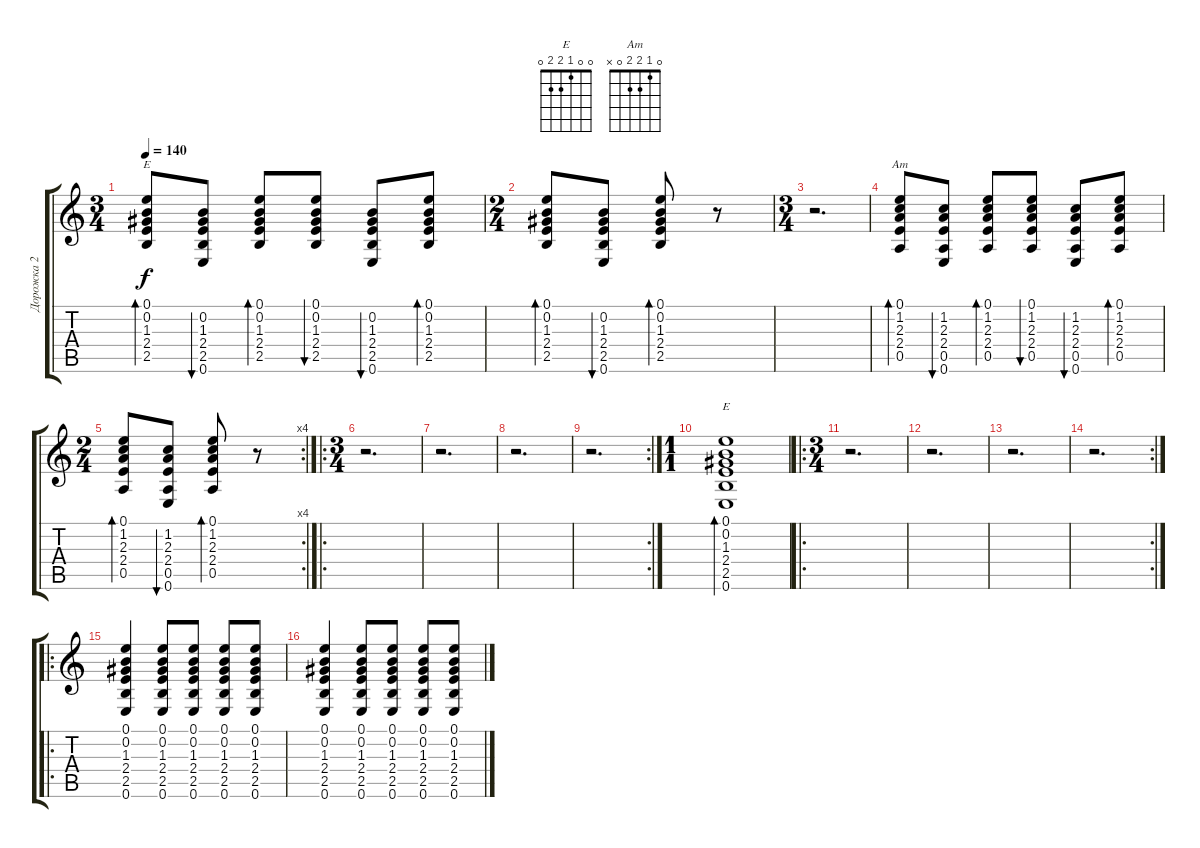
\track ("Дорожка 2" "Дорожка 2") {instrument acousticguitarsteel}
\staff {score tabs}
\tuning (E4 B3 G3 D3 A2 E2) {hide}
\chord ("E" 0 0 1 2 2 x)
\chord ("Am" 0 1 2 2 0 x)
\chord ("E" 0 0 1 2 2 0)
\ts (3 4)
\tempo 140
\clef g2
\ks c
(0.1 0.2 1.3 2.4 2.5).8{bd 30 ch "E" dy f} (0.2 1.3 2.4 2.5 0.6).8{bu 30} (0.1 0.2 1.3 2.4 2.5).8{bd 30} (0.1 0.2 1.3 2.4 2.5).8{bu 30} (0.2 1.3 2.4 2.5 0.6).8{bu 30} (0.1 0.2 1.3 2.4 2.5).8{bd 30} |
\ts (2 4)
(0.1 0.2 1.3 2.4 2.5).8{bd 30} (0.2 1.3 2.4 2.5 0.6).8{bu 30} (0.1 0.2 1.3 2.4 2.5).8{bd 30} r.8 |
\ts (3 4)
r.2{d} |
(0.1 1.2 2.3 2.4 0.5).8{bd 30 ch "Am"} (1.2 2.3 2.4 0.5 0.6).8{bu 30} (0.1 1.2 2.3 2.4 0.5).8{bd 30} (0.1 1.2 2.3 2.4 0.5).8{bu 30} (1.2 2.3 2.4 0.5 0.6).8{bu 30} (0.1 1.2 2.3 2.4 0.5).8{bd 30} |
\rc 4
\ts (2 4)
(0.1 1.2 2.3 2.4 0.5).8{bd 30} (1.2 2.3 2.4 0.5 0.6).8{bu 30} (0.1 1.2 2.3 2.4 0.5).8{bd 30} r.8 |
\ro
\ts (3 4)
r.2{d} |
r.2{d} |
r.2{d} |
\rc 2
r.2{d} |
\ts (1 1)
(0.1 0.2 1.3 2.4 2.5 0.6).1{bd 480 ch "E"} |
\ro
\ts (3 4)
r.2{d} |
r.2{d} |
r.2{d} |
\rc 2
r.2{d} |
\ro
(0.1 0.2 1.3 2.4 2.5 0.6).4 (0.1 0.2 1.3 2.4 2.5 0.6).8 (0.1 0.2 1.3 2.4 2.5 0.6).8 (0.1 0.2 1.3 2.4 2.5 0.6).8 (0.1 0.2 1.3 2.4 2.5 0.6).8 |
(0.1 0.2 1.3 2.4 2.5 0.6).4 (0.1 0.2 1.3 2.4 2.5 0.6).8 (0.1 0.2 1.3 2.4 2.5 0.6).8 (0.1 0.2 1.3 2.4 2.5 0.6).8 (0.1 0.2 1.3 2.4 2.5 0.6).8
